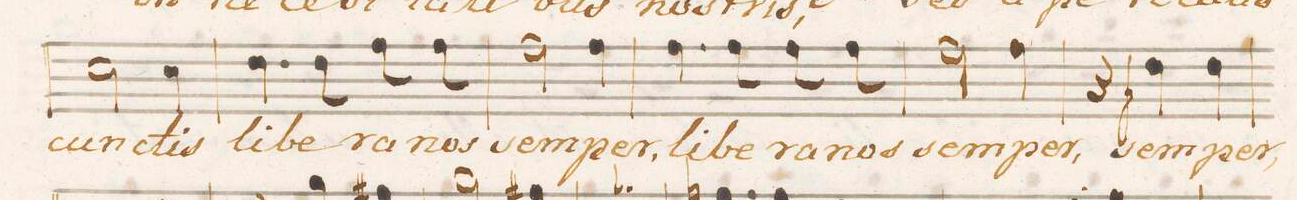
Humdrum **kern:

**kern	**text	**dynam
*I"Alto.	*	*
*clefC3	*	*
*k[]	*	*
*met(c|)	*	*
*M3/4	*	*
2d\	cun-	.
4d\	-ctis	.
=56	=56	=56
4.e\	li-	.
8e\	-be-	.
8g\	-ra	.
8g\	nos	.
=57	=57	=57
2g\	sem-	.
4g\	-per,	.
=58	=58	=58
4.g\	li-	.
8g\	-be-	.
8g\	-ra	.
8g\	nos	.
=59	=59	=59
2g\	sem-	.
4g\	-per,	.
=60	=60	=60
4r	.	.
4e\	sem-	f
4e\	-per,	.
=61	=61	=61
*-	*-	*-
